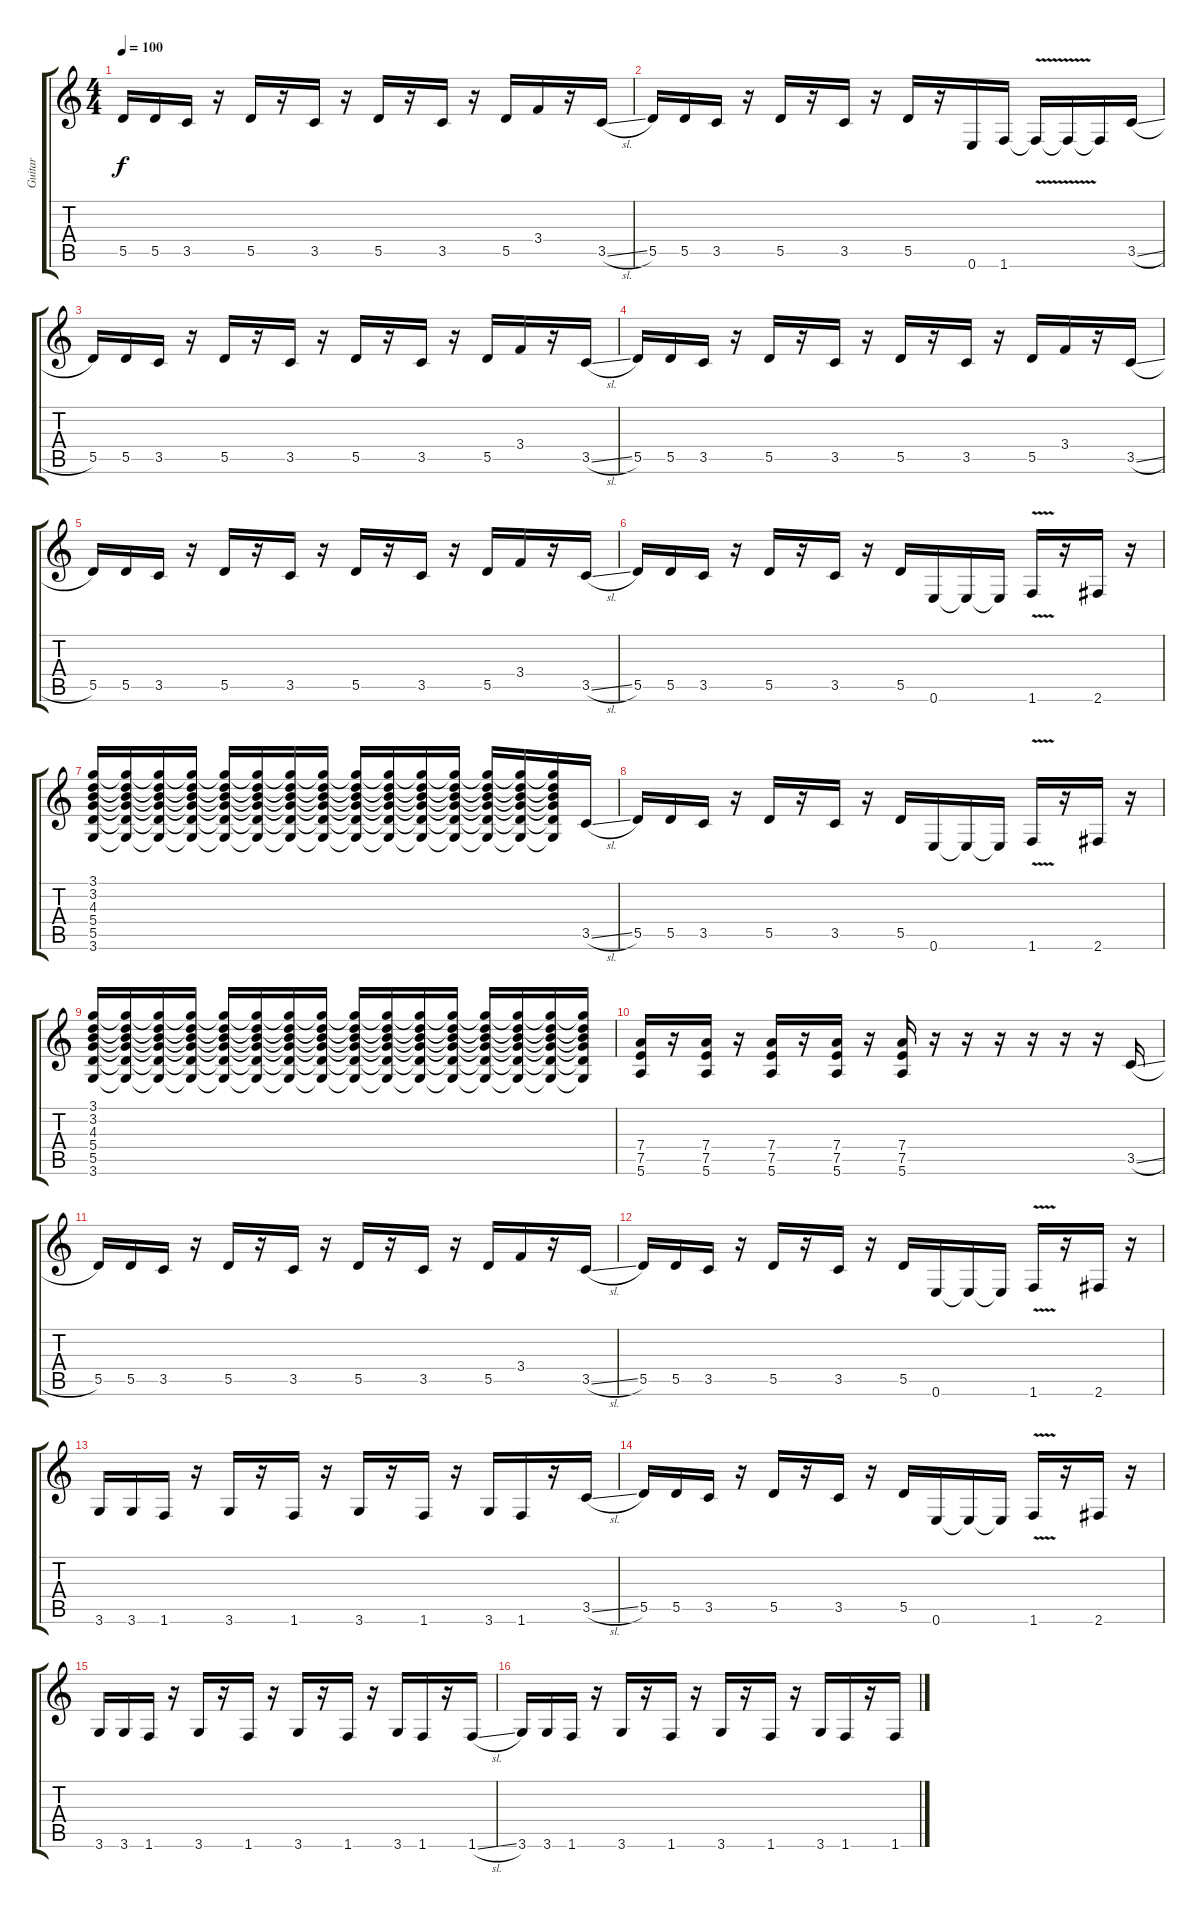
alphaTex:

\track ("Guitar" "Guitar") {instrument distortionguitar}
\staff {score tabs}
\tuning (E4 B3 G3 D3 A2 E2) {hide}
\ts (4 4)
\tempo 100
\clef g2
\ks c
5.5.16{dy f} 5.5.16 3.5.16 r.16 5.5.16 r.16 3.5.16 r.16 5.5.16 r.16 3.5.16 r.16 5.5.16 3.4.16 r.16 3.5{sl}.16 |
5.5.16 5.5.16 3.5.16 r.16 5.5.16 r.16 3.5.16 r.16 5.5.16 r.16 0.6.16 1.6.16 1.6{v t}.16 1.6{t}.16 1.6{t}.16 3.5{sl}.16 |
5.5.16 5.5.16 3.5.16 r.16 5.5.16 r.16 3.5.16 r.16 5.5.16 r.16 3.5.16 r.16 5.5.16 3.4.16 r.16 3.5{sl}.16 |
5.5.16 5.5.16 3.5.16 r.16 5.5.16 r.16 3.5.16 r.16 5.5.16 r.16 3.5.16 r.16 5.5.16 3.4.16 r.16 3.5{sl}.16 |
5.5.16 5.5.16 3.5.16 r.16 5.5.16 r.16 3.5.16 r.16 5.5.16 r.16 3.5.16 r.16 5.5.16 3.4.16 r.16 3.5{sl}.16 |
5.5.16 5.5.16 3.5.16 r.16 5.5.16 r.16 3.5.16 r.16 5.5.16 0.6.16 0.6{t}.16 0.6{t}.16 1.6{v}.16 r.16 2.6.16 r.16 |
(3.1 3.2 4.3 5.4 5.5 3.6).16 (3.1{t} 3.2{t} 4.3{t} 5.4{t} 5.5{t} 3.6{t}).16 (3.1{t} 3.2{t} 4.3{t} 5.4{t} 5.5{t} 3.6{t}).16 (3.1{t} 3.2{t} 4.3{t} 5.4{t} 5.5{t} 3.6{t}).16 (3.1{t} 3.2{t} 4.3{t} 5.4{t} 5.5{t} 3.6{t}).16 (3.1{t} 3.2{t} 4.3{t} 5.4{t} 5.5{t} 3.6{t}).16 (3.1{t} 3.2{t} 4.3{t} 5.4{t} 5.5{t} 3.6{t}).16 (3.1{t} 3.2{t} 4.3{t} 5.4{t} 5.5{t} 3.6{t}).16 (3.1{t} 3.2{t} 4.3{t} 5.4{t} 5.5{t} 3.6{t}).16 (3.1{t} 3.2{t} 4.3{t} 5.4{t} 5.5{t} 3.6{t}).16 (3.1{t} 3.2{t} 4.3{t} 5.4{t} 5.5{t} 3.6{t}).16 (3.1{t} 3.2{t} 4.3{t} 5.4{t} 5.5{t} 3.6{t}).16 (3.1{t} 3.2{t} 4.3{t} 5.4{t} 5.5{t} 3.6{t}).16 (3.1{t} 3.2{t} 4.3{t} 5.4{t} 5.5{t} 3.6{t}).16 (3.1{t} 3.2{t} 4.3{t} 5.4{t} 5.5{t} 3.6{t}).16 3.5{sl}.16 |
5.5.16 5.5.16 3.5.16 r.16 5.5.16 r.16 3.5.16 r.16 5.5.16 0.6.16 0.6{t}.16 0.6{t}.16 1.6{v}.16 r.16 2.6.16 r.16 |
(3.1 3.2 4.3 5.4 5.5 3.6).16 (3.1{t} 3.2{t} 4.3{t} 5.4{t} 5.5{t} 3.6{t}).16 (3.1{t} 3.2{t} 4.3{t} 5.4{t} 5.5{t} 3.6{t}).16 (3.1{t} 3.2{t} 4.3{t} 5.4{t} 5.5{t} 3.6{t}).16 (3.1{t} 3.2{t} 4.3{t} 5.4{t} 5.5{t} 3.6{t}).16 (3.1{t} 3.2{t} 4.3{t} 5.4{t} 5.5{t} 3.6{t}).16 (3.1{t} 3.2{t} 4.3{t} 5.4{t} 5.5{t} 3.6{t}).16 (3.1{t} 3.2{t} 4.3{t} 5.4{t} 5.5{t} 3.6{t}).16 (3.1{t} 3.2{t} 4.3{t} 5.4{t} 5.5{t} 3.6{t}).16 (3.1{t} 3.2{t} 4.3{t} 5.4{t} 5.5{t} 3.6{t}).16 (3.1{t} 3.2{t} 4.3{t} 5.4{t} 5.5{t} 3.6{t}).16 (3.1{t} 3.2{t} 4.3{t} 5.4{t} 5.5{t} 3.6{t}).16 (3.1{t} 3.2{t} 4.3{t} 5.4{t} 5.5{t} 3.6{t}).16 (3.1{t} 3.2{t} 4.3{t} 5.4{t} 5.5{t} 3.6{t}).16 (3.1{t} 3.2{t} 4.3{t} 5.4{t} 5.5{t} 3.6{t}).16 (3.1{t} 3.2{t} 4.3{t} 5.4{t} 5.5{t} 3.6{t}).16 |
(7.4 7.5 5.6).16 r.16 (7.4 7.5 5.6).16 r.16 (7.4 7.5 5.6).16 r.16 (7.4 7.5 5.6).16 r.16 (7.4 7.5 5.6).16 r.16 r.16 r.16 r.16 r.16 r.16 3.5{sl}.16 |
5.5.16 5.5.16 3.5.16 r.16 5.5.16 r.16 3.5.16 r.16 5.5.16 r.16 3.5.16 r.16 5.5.16 3.4.16 r.16 3.5{sl}.16 |
5.5.16 5.5.16 3.5.16 r.16 5.5.16 r.16 3.5.16 r.16 5.5.16 0.6.16 0.6{t}.16 0.6{t}.16 1.6{v}.16 r.16 2.6.16 r.16 |
3.6.16 3.6.16 1.6.16 r.16 3.6.16 r.16 1.6.16 r.16 3.6.16 r.16 1.6.16 r.16 3.6.16 1.6.16 r.16 3.5{sl}.16 |
5.5.16 5.5.16 3.5.16 r.16 5.5.16 r.16 3.5.16 r.16 5.5.16 0.6.16 0.6{t}.16 0.6{t}.16 1.6{v}.16 r.16 2.6.16 r.16 |
3.6.16 3.6.16 1.6.16 r.16 3.6.16 r.16 1.6.16 r.16 3.6.16 r.16 1.6.16 r.16 3.6.16 1.6.16 r.16 1.6{sl}.16 |
3.6.16 3.6.16 1.6.16 r.16 3.6.16 r.16 1.6.16 r.16 3.6.16 r.16 1.6.16 r.16 3.6.16 1.6.16 r.16 1.6{sl}.16
